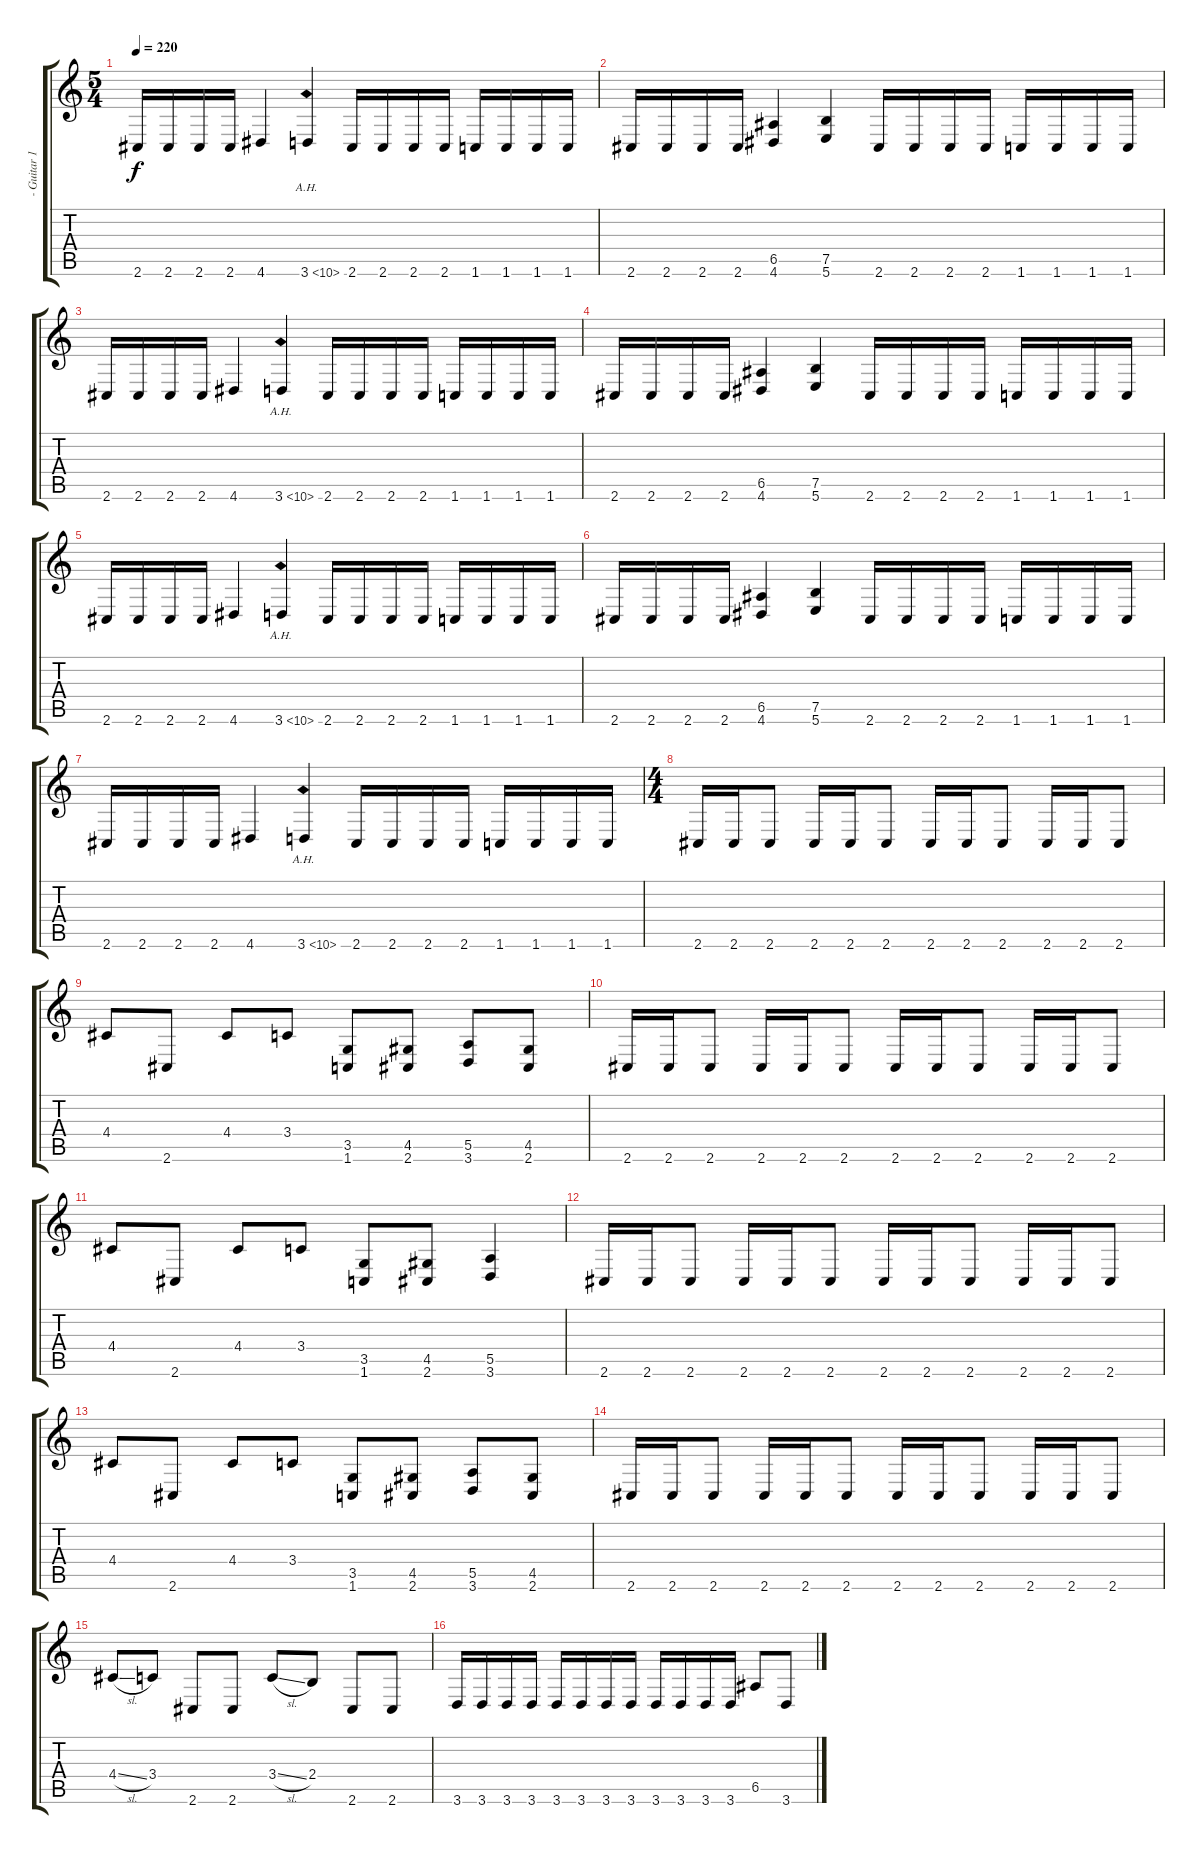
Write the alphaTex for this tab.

\track ("- Guitar 1 -" "- Guitar 1") {instrument distortionguitar}
\staff {score tabs}
\tuning (B3 Gb3 D3 A2 E2 B1) {hide}
\ts (5 4)
\tempo 220
\clef g2
\ks c
2.6.16{dy f} 2.6.16 2.6.16 2.6.16 4.6.4 3.6{ah 7}.4 2.6.16 2.6.16 2.6.16 2.6.16 1.6.16 1.6.16 1.6.16 1.6.16 |
2.6.16 2.6.16 2.6.16 2.6.16 (6.5 4.6).4 (7.5 5.6).4 2.6.16 2.6.16 2.6.16 2.6.16 1.6.16 1.6.16 1.6.16 1.6.16 |
2.6.16 2.6.16 2.6.16 2.6.16 4.6.4 3.6{ah 7}.4 2.6.16 2.6.16 2.6.16 2.6.16 1.6.16 1.6.16 1.6.16 1.6.16 |
2.6.16 2.6.16 2.6.16 2.6.16 (6.5 4.6).4 (7.5 5.6).4 2.6.16 2.6.16 2.6.16 2.6.16 1.6.16 1.6.16 1.6.16 1.6.16 |
2.6.16 2.6.16 2.6.16 2.6.16 4.6.4 3.6{ah 7}.4 2.6.16 2.6.16 2.6.16 2.6.16 1.6.16 1.6.16 1.6.16 1.6.16 |
2.6.16 2.6.16 2.6.16 2.6.16 (6.5 4.6).4 (7.5 5.6).4 2.6.16 2.6.16 2.6.16 2.6.16 1.6.16 1.6.16 1.6.16 1.6.16 |
2.6.16 2.6.16 2.6.16 2.6.16 4.6.4 3.6{ah 7}.4 2.6.16 2.6.16 2.6.16 2.6.16 1.6.16 1.6.16 1.6.16 1.6.16 |
\ts (4 4)
2.6.16 2.6.16 2.6.8 2.6.16 2.6.16 2.6.8 2.6.16 2.6.16 2.6.8 2.6.16 2.6.16 2.6.8 |
4.4.8 2.6.8 4.4.8 3.4.8 (3.5 1.6).8 (4.5 2.6).8 (5.5 3.6).8 (4.5 2.6).8 |
2.6.16 2.6.16 2.6.8 2.6.16 2.6.16 2.6.8 2.6.16 2.6.16 2.6.8 2.6.16 2.6.16 2.6.8 |
4.4.8 2.6.8 4.4.8 3.4.8 (3.5 1.6).8 (4.5 2.6).8 (5.5 3.6).4 |
2.6.16 2.6.16 2.6.8 2.6.16 2.6.16 2.6.8 2.6.16 2.6.16 2.6.8 2.6.16 2.6.16 2.6.8 |
4.4.8 2.6.8 4.4.8 3.4.8 (3.5 1.6).8 (4.5 2.6).8 (5.5 3.6).8 (4.5 2.6).8 |
2.6.16 2.6.16 2.6.8 2.6.16 2.6.16 2.6.8 2.6.16 2.6.16 2.6.8 2.6.16 2.6.16 2.6.8 |
4.4{sl}.8 3.4.8 2.6.8 2.6.8 3.4{sl}.8 2.4.8 2.6.8 2.6.8 |
3.6.16 3.6.16 3.6.16 3.6.16 3.6.16 3.6.16 3.6.16 3.6.16 3.6.16 3.6.16 3.6.16 3.6.16 6.5.8 3.6.8
